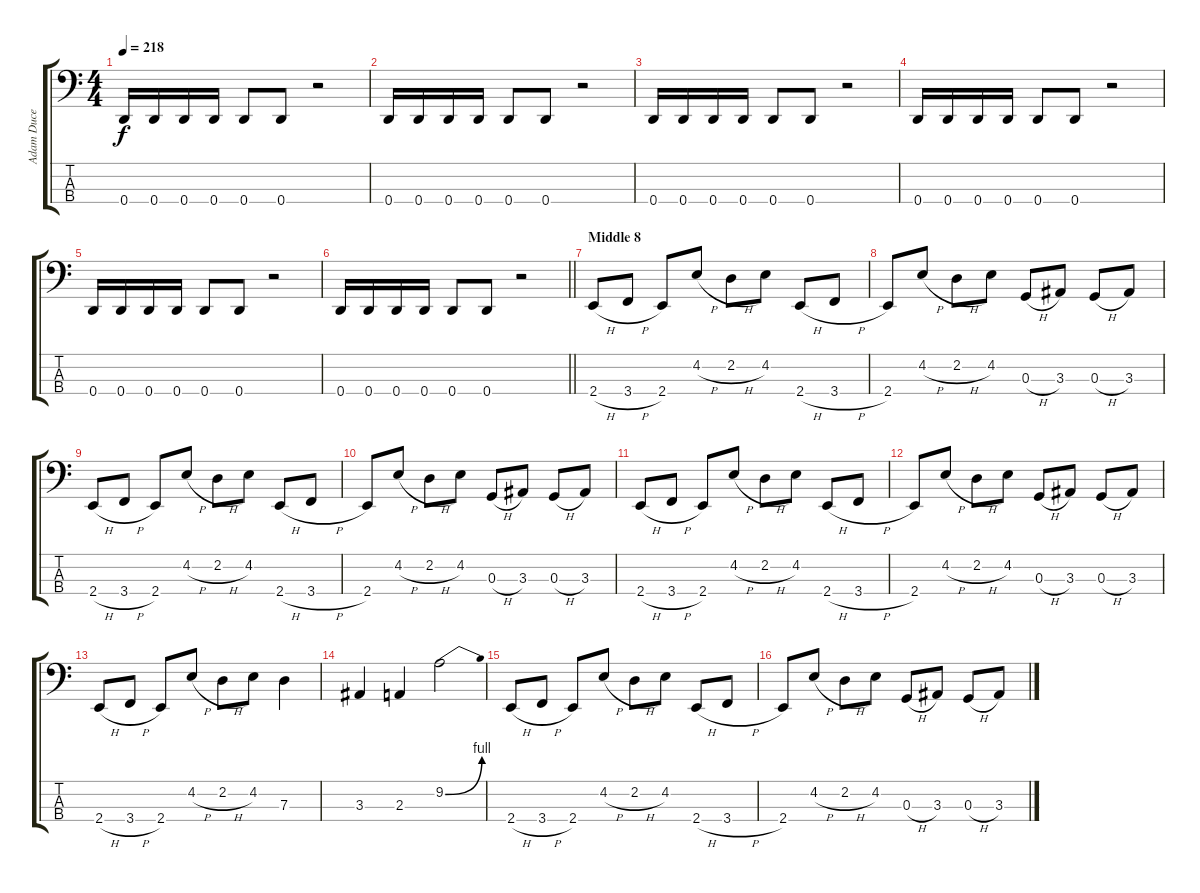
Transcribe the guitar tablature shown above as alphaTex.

\track ("Adam Duce" "Adam Duce") {instrument electricbasspick}
\staff {score tabs}
\tuning (F2 C2 G1 D1) {hide}
\ts (4 4)
\tempo 218
\clef f4
\ks c
0.4.16{dy f} 0.4.16 0.4.16 0.4.16 0.4.8 0.4.8 r.2 |
0.4.16 0.4.16 0.4.16 0.4.16 0.4.8 0.4.8 r.2 |
0.4.16 0.4.16 0.4.16 0.4.16 0.4.8 0.4.8 r.2 |
0.4.16 0.4.16 0.4.16 0.4.16 0.4.8 0.4.8 r.2 |
0.4.16 0.4.16 0.4.16 0.4.16 0.4.8 0.4.8 r.2 |
\barLineRight lightlight
0.4.16 0.4.16 0.4.16 0.4.16 0.4.8 0.4.8 r.2 |
\section ("" "Middle 8")
2.4{h}.8 3.4{h}.8 2.4.8 4.2{h}.8 2.2{h}.8 4.2.8 2.4{h}.8 3.4{h}.8 |
2.4.8 4.2{h}.8 2.2{h}.8 4.2.8 0.3{h}.8 3.3.8 0.3{h}.8 3.3.8 |
2.4{h}.8 3.4{h}.8 2.4.8 4.2{h}.8 2.2{h}.8 4.2.8 2.4{h}.8 3.4{h}.8 |
2.4.8 4.2{h}.8 2.2{h}.8 4.2.8 0.3{h}.8 3.3.8 0.3{h}.8 3.3.8 |
2.4{h}.8 3.4{h}.8 2.4.8 4.2{h}.8 2.2{h}.8 4.2.8 2.4{h}.8 3.4{h}.8 |
2.4.8 4.2{h}.8 2.2{h}.8 4.2.8 0.3{h}.8 3.3.8 0.3{h}.8 3.3.8 |
2.4{h}.8 3.4{h}.8 2.4.8 4.2{h}.8 2.2{h}.8 4.2.8 7.3.4 |
3.3.4 2.3.4 9.2{be (bend 0 0 60 4)}.2 |
2.4{h}.8 3.4{h}.8 2.4.8 4.2{h}.8 2.2{h}.8 4.2.8 2.4{h}.8 3.4{h}.8 |
2.4.8 4.2{h}.8 2.2{h}.8 4.2.8 0.3{h}.8 3.3.8 0.3{h}.8 3.3.8
